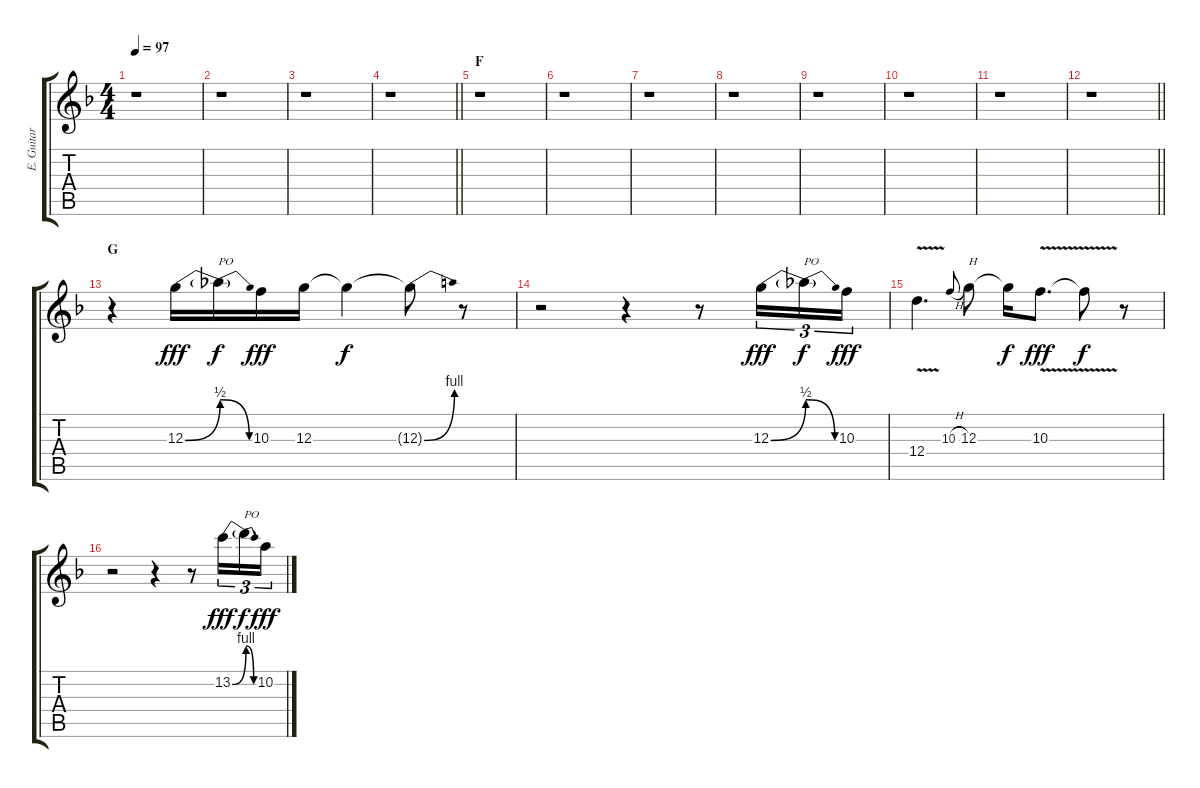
\track ("E. Guitar III" "E. Guitar ") {instrument overdrivenguitar}
\staff {score tabs}
\tuning (E4 B3 G3 D3 A2 E2) {hide}
\ts (4 4)
\tempo 97
\clef g2
\ks f
r.1{dy fff} |
r.1 |
r.1 |
\barLineRight lightlight
r.1 |
\section ("" "F")
r.1 |
r.1 |
r.1 |
r.1 |
r.1 |
r.1 |
r.1 |
\barLineRight lightlight
r.1 |
\section ("" "G")
r.4 12.3{be (bend 0 0 60 2)}.16 12.3{be (release 0 2 60 0) t}.16{txt "PO" dy f} 10.3.16{dy fff} 12.3.16 12.3{t}.4{dy f} 12.3{be (bend 0 0 60 4) t}.8 r.8 |
r.2 r.4 r.8 12.3{be (bend 0 0 60 2)}.16{tu (3 2) dy fff} 12.3{be (release 0 2 60 0) t}.16{tu (3 2) txt "PO" dy f} 10.3.16{tu (3 2) dy fff} |
12.4{v}.4{d} 10.3{h}.8{gr onbeat} 12.3.8{txt "H"} 12.3{t}.16{dy f} 10.3{v}.8{d dy fff} 10.3{t}.8{dy f} r.8 |
r.2 r.4 r.8 13.2{be (bend 0 0 60 4)}.16{tu (3 2) dy fff} 13.2{be (release 0 4 60 0) t}.16{tu (3 2) txt "PO" dy f} 10.2.16{tu (3 2) dy fff}
